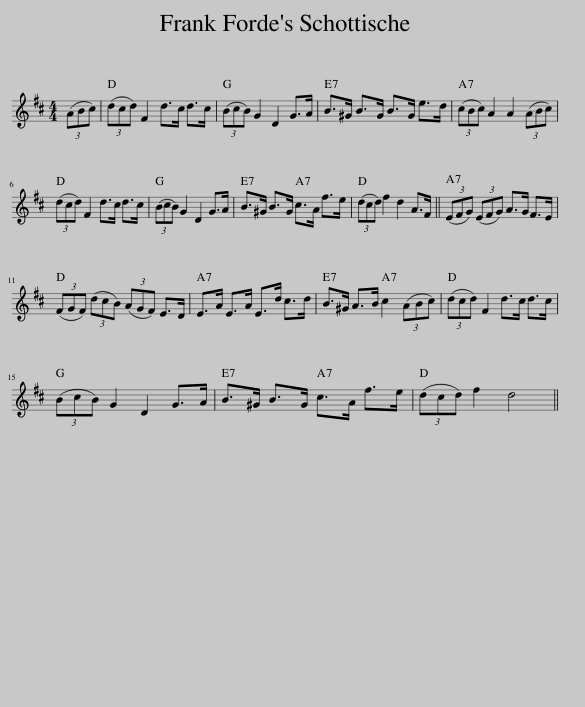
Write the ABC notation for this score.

X:1
L:1/8
M:4/4
I:linebreak $
K:D
V:1 treble
V:1
 (3(ABc) | (3(dcd) F2 d>c d>c | (3(BcB) G2 D2 G>A | B>^G B>G B>G e>d | (3(cBc) A2 A2 (3(ABc) |$ %5
 (3(dcd) F2 d>c d>c | (3(BcB) G2 D2 G>A | B>^G B>G c>A f>e | (3(dcd) f2 d2 A>F || (3(EFG) (3(EFG) A>G F>E |$ %10
 (3(FGF) (3(dcB) (3(AGF) E>D | E>A E>A E>d c>d | B>^G A>B c2 (3(ABc) | (3(dcd) F2 d>c d>c |$ (3(BcB) G2 D2 G>A | %15
 B>^G B>G c>A f>e | (3(dcd) f2 d4 || %17
